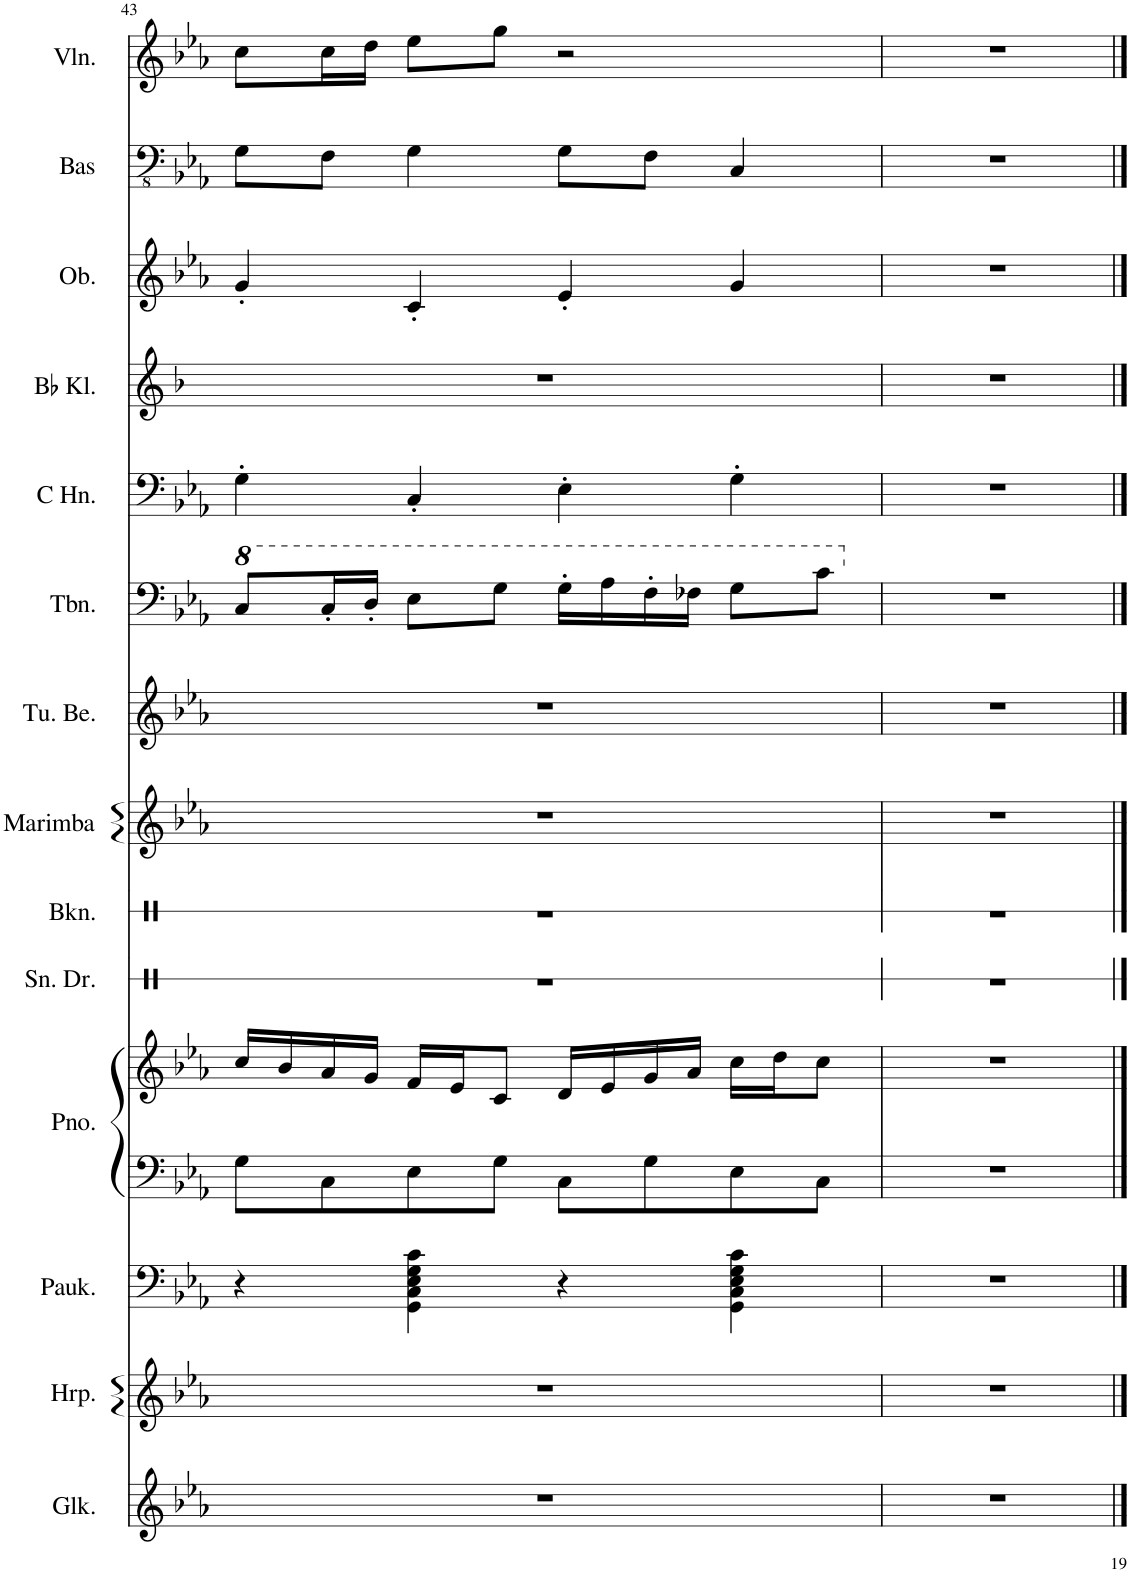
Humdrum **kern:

**kern	**kern	**kern	**kern	**kern	**kern	**kern	**kern	**kern	**kern	**kern	**kern	**kern	**kern	**kern
*part14	*part13	*part12	*part11	*part11	*part10	*part9	*part8	*part7	*part6	*part5	*part4	*part3	*part2	*part1
*staff15	*staff14	*staff13	*staff12	*staff11	*staff10	*staff9	*staff8	*staff7	*staff6	*staff5	*staff4	*staff3	*staff2	*staff1
*I"Klokkenspel	*I"Harp	*I"Pauken	*I"Piano	*	*I"Snare drum	*I"Bekken	*I"Marimba	*I"Buisklokken	*I"Trombone	*I"Hoorn in C	*I"Klarinet in Bb	*I"Hobo	*I"Akoestische bas	*I"Violen
*	*I'Hrp.	*I'Pauk.	*I'Pno.	*	*I'Sn. Dr.	*I'Bkn.	*I'Marimba	*	*I'Tbn.	*	*	*	*I'Bas	*I'Vln.
!!LO:PB:g=z
*clefG2	*clefG2	*clefF4	*clefF4	*clefG2	*clefX	*clefX	*clefG2	*clefG2	*clefF4	*clefF4	*clefG2	*clefG2	*clefFv4	*clefG2
*Trd-14c-24	*	*	*	*	*	*	*	*	*	*Trd4c7	*Trd1c2	*	*	*
*k[b-e-a-]	*k[b-e-a-]	*k[b-e-a-]	*k[b-e-a-]	*k[b-e-a-]	*k[]	*k[]	*k[b-e-a-]	*k[b-e-a-]	*k[b-e-a-]	*k[b-e-a-]	*k[b-]	*k[b-e-a-]	*k[b-e-a-]	*k[b-e-a-]
*M4/4	*M4/4	*M4/4	*M4/4	*M4/4	*M4/4	*M4/4	*M4/4	*M4/4	*M4/4	*M4/4	*M4/4	*M4/4	*M4/4	*M4/4
*	*	*	*	*	*	*	*	*	*8va	*	*	*	*	*
=43	=43	=43	=43	=43	=43	=43	=43	=43	=43	=43	=43	=43	=43	=43
1r	1r	4r	8G\L	16cc/LL	1r	1r	1r	1r	8c/L	4G'\	1r	4g'/	8GG\L	8cc\L
.	.	.	.	16b-/	.	.	.	.	.	.	.	.	.	.
.	.	.	8C\	16a-/	.	.	.	.	16c'/L	.	.	.	8FF\J	16cc\L
.	.	.	.	16g/JJ	.	.	.	.	16d'/JJ	.	.	.	.	16dd\JJ
.	.	4GG\ 4C\ 4E-\ 4G\ 4c\	8E-\	16f/LL	.	.	.	.	8e-\L	4C'/	.	4c'/	4GG\	8ee-\L
.	.	.	.	16e-/J	.	.	.	.	.	.	.	.	.	.
.	.	.	8G\J	8c/J	.	.	.	.	8g\J	.	.	.	.	8gg\J
.	.	4r	8C\L	16d/LL	.	.	.	.	16g'\LL	4E-'\	.	4e-'/	8GG\L	2r
.	.	.	.	16e-/	.	.	.	.	16a-\	.	.	.	.	.
.	.	.	8G\	16g/	.	.	.	.	16f'\	.	.	.	8FF\J	.
.	.	.	.	16a-/JJ	.	.	.	.	16f-X\JJ	.	.	.	.	.
.	.	4GG\ 4C\ 4E-\ 4G\ 4c\	8E-\	16cc\LL	.	.	.	.	8g\L	4G'\	.	4g/	4CC/	.
.	.	.	.	16dd\J	.	.	.	.	.	.	.	.	.	.
.	.	.	8C\J	8cc\J	.	.	.	.	8cc\J	.	.	.	.	.
=44	=44	=44	=44	=44	=44	=44	=44	=44	=44	=44	=44	=44	=44	=44
*	*	*	*	*	*	*	*	*	*X8va	*	*	*	*	*
1r	1r	1r	1r	1r	1r	1r	1r	1r	1r	1r	1r	1r	1r	1r
==	==	==	==	==	==	==	==	==	==	==	==	==	==	==
*-	*-	*-	*-	*-	*-	*-	*-	*-	*-	*-	*-	*-	*-	*-
